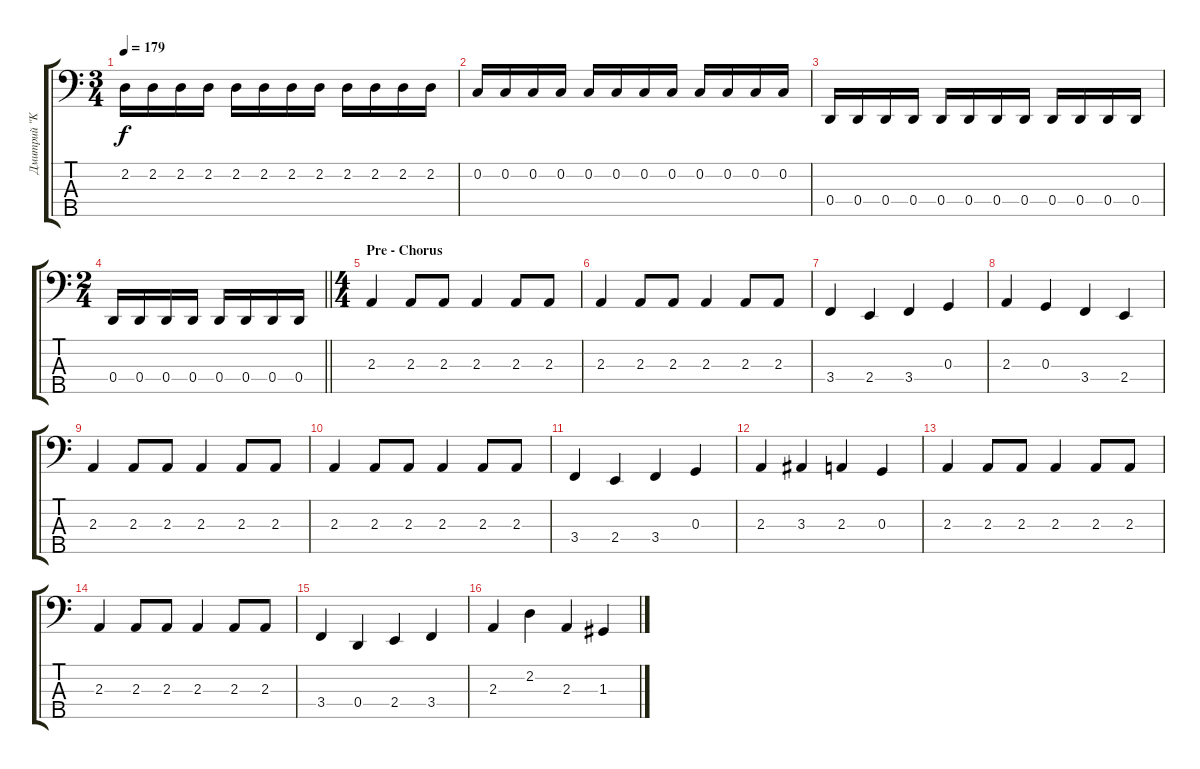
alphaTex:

\track ("Дмитрий \"Kawazu\" Голяшев" "Дмитрий \"K") {instrument electricbassfinger}
\staff {score tabs}
\tuning (F2 C2 G1 D1 A0) {hide}
\ts (3 4)
\tempo 179
\clef f4
\ks c
2.2.16{dy f} 2.2.16 2.2.16 2.2.16 2.2.16 2.2.16 2.2.16 2.2.16 2.2.16 2.2.16 2.2.16 2.2.16 |
0.2.16 0.2.16 0.2.16 0.2.16 0.2.16 0.2.16 0.2.16 0.2.16 0.2.16 0.2.16 0.2.16 0.2.16 |
0.4.16 0.4.16 0.4.16 0.4.16 0.4.16 0.4.16 0.4.16 0.4.16 0.4.16 0.4.16 0.4.16 0.4.16 |
\ts (2 4)
\barLineRight lightlight
0.4.16 0.4.16 0.4.16 0.4.16 0.4.16 0.4.16 0.4.16 0.4.16 |
\ts (4 4)
\section ("" "Pre - Chorus")
2.3.4 2.3.8 2.3.8 2.3.4 2.3.8 2.3.8 |
2.3.4 2.3.8 2.3.8 2.3.4 2.3.8 2.3.8 |
3.4.4 2.4.4 3.4.4 0.3.4 |
2.3.4 0.3.4 3.4.4 2.4.4 |
2.3.4 2.3.8 2.3.8 2.3.4 2.3.8 2.3.8 |
2.3.4 2.3.8 2.3.8 2.3.4 2.3.8 2.3.8 |
3.4.4 2.4.4 3.4.4 0.3.4 |
2.3.4 3.3.4 2.3.4 0.3.4 |
2.3.4 2.3.8 2.3.8 2.3.4 2.3.8 2.3.8 |
2.3.4 2.3.8 2.3.8 2.3.4 2.3.8 2.3.8 |
3.4.4 0.4.4 2.4.4 3.4.4 |
2.3.4 2.2.4 2.3.4 1.3.4
